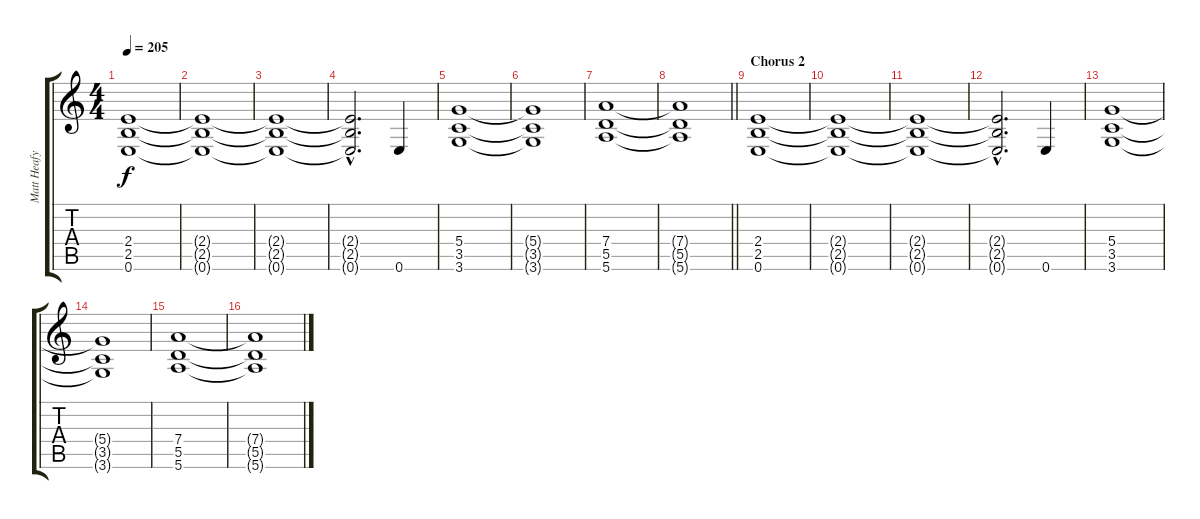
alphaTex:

\track ("Matt Heafy" "Matt Heafy") {instrument distortionguitar}
\staff {score tabs}
\tuning (E4 B3 G3 D3 A2 E2) {hide}
\ts (4 4)
\tempo 205
\clef g2
\ks c
(2.4 2.5 0.6).1{dy f} |
(2.4{t} 2.5{t} 0.6{t}).1 |
(2.4{t} 2.5{t} 0.6{t}).1 |
(2.4{hac t} 2.5{hac t} 0.6{hac t}).2{d} 0.6.4 |
(5.4 3.5 3.6).1 |
(5.4{t} 3.5{t} 3.6{t}).1 |
(7.4 5.5 5.6).1 |
\barLineRight lightlight
(7.4{t} 5.5{t} 5.6{t}).1 |
\section ("" "Chorus 2")
(2.4 2.5 0.6).1 |
(2.4{t} 2.5{t} 0.6{t}).1 |
(2.4{t} 2.5{t} 0.6{t}).1 |
(2.4{hac t} 2.5{hac t} 0.6{hac t}).2{d} 0.6.4 |
(5.4 3.5 3.6).1 |
(5.4{t} 3.5{t} 3.6{t}).1 |
(7.4 5.5 5.6).1 |
(7.4{t} 5.5{t} 5.6{t}).1
